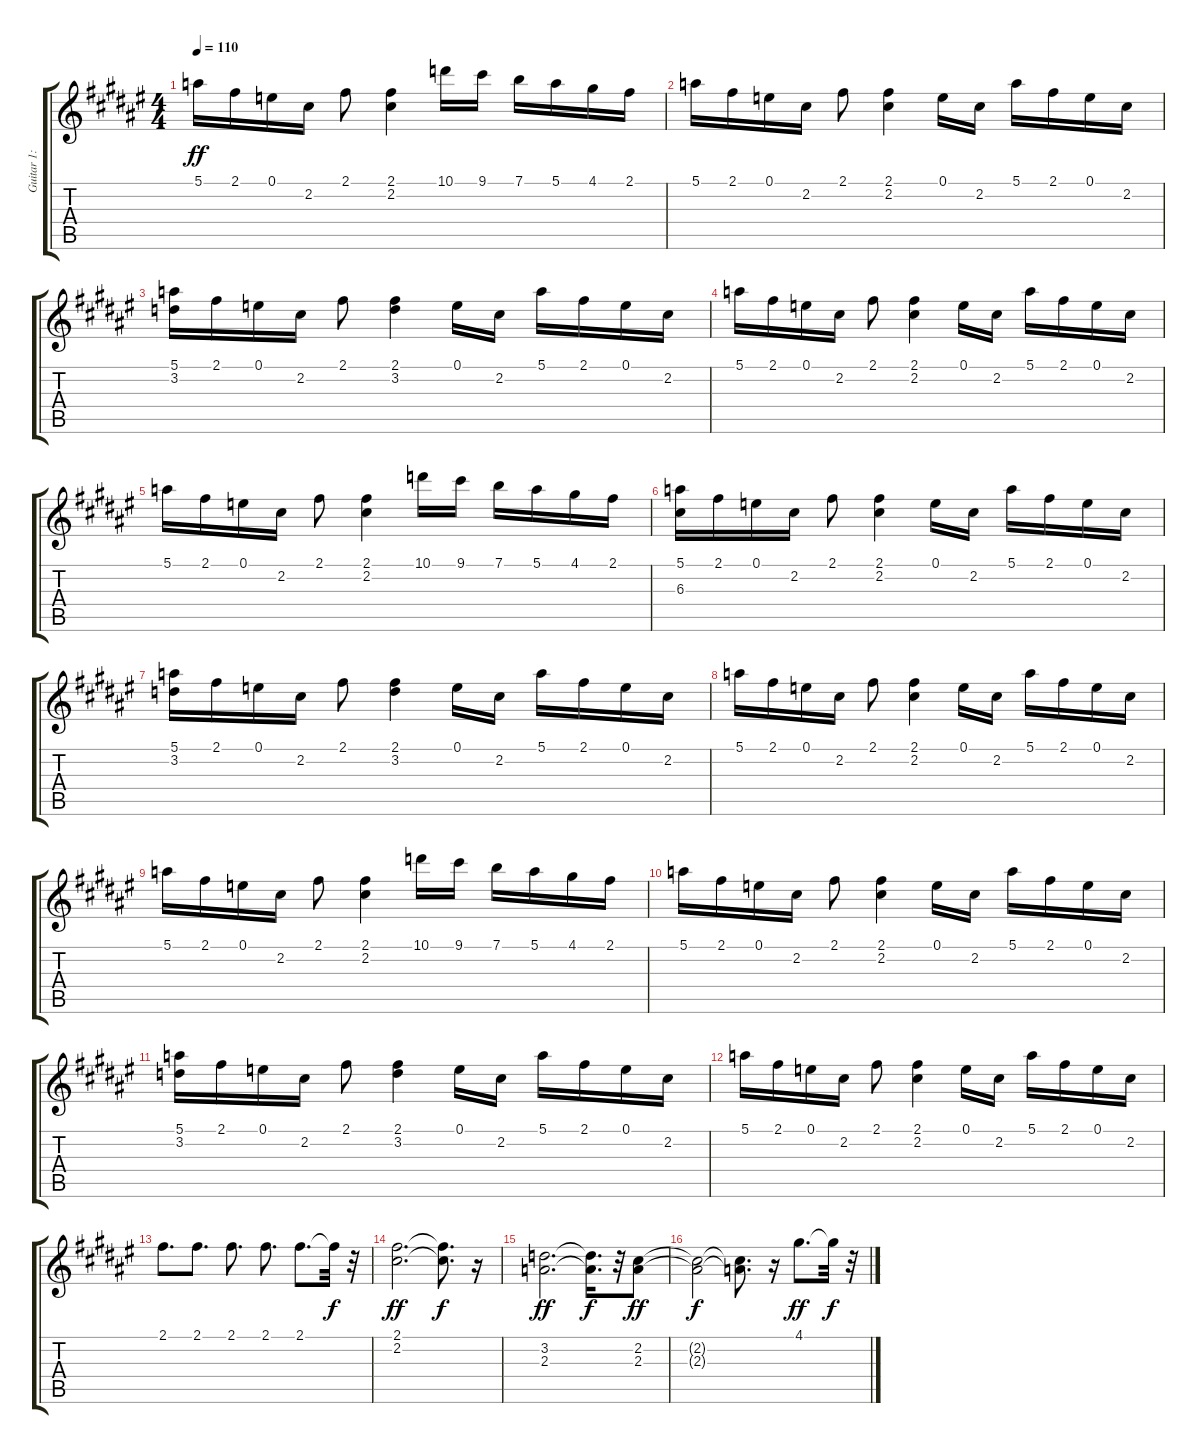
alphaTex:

\track ("Guitar 1: Eddie Martinez" "Guitar 1: ") {instrument overdrivenguitar}
\staff {score tabs}
\tuning (E4 B3 G3 D3 A2 E2) {hide}
\ts (4 4)
\tempo 110
\clef g2
\ks f#
5.1.16{dy ff} 2.1.16 0.1.16 2.2.16 2.1.8 (2.1 2.2).4 10.1.16 9.1.16 7.1.16 5.1.16 4.1.16 2.1.16 |
5.1.16 2.1.16 0.1.16 2.2.16 2.1.8 (2.1 2.2).4 0.1.16 2.2.16 5.1.16 2.1.16 0.1.16 2.2.16 |
(5.1 3.2).16 2.1.16 0.1.16 2.2.16 2.1.8 (2.1 3.2).4 0.1.16 2.2.16 5.1.16 2.1.16 0.1.16 2.2.16 |
5.1.16 2.1.16 0.1.16 2.2.16 2.1.8 (2.1 2.2).4 0.1.16 2.2.16 5.1.16 2.1.16 0.1.16 2.2.16 |
5.1.16 2.1.16 0.1.16 2.2.16 2.1.8 (2.1 2.2).4 10.1.16 9.1.16 7.1.16 5.1.16 4.1.16 2.1.16 |
(5.1 6.3).16 2.1.16 0.1.16 2.2.16 2.1.8 (2.1 2.2).4 0.1.16 2.2.16 5.1.16 2.1.16 0.1.16 2.2.16 |
(5.1 3.2).16 2.1.16 0.1.16 2.2.16 2.1.8 (2.1 3.2).4 0.1.16 2.2.16 5.1.16 2.1.16 0.1.16 2.2.16 |
5.1.16 2.1.16 0.1.16 2.2.16 2.1.8 (2.1 2.2).4 0.1.16 2.2.16 5.1.16 2.1.16 0.1.16 2.2.16 |
5.1.16 2.1.16 0.1.16 2.2.16 2.1.8 (2.1 2.2).4 10.1.16 9.1.16 7.1.16 5.1.16 4.1.16 2.1.16 |
5.1.16 2.1.16 0.1.16 2.2.16 2.1.8 (2.1 2.2).4 0.1.16 2.2.16 5.1.16 2.1.16 0.1.16 2.2.16 |
(5.1 3.2).16 2.1.16 0.1.16 2.2.16 2.1.8 (2.1 3.2).4 0.1.16 2.2.16 5.1.16 2.1.16 0.1.16 2.2.16 |
5.1.16 2.1.16 0.1.16 2.2.16 2.1.8 (2.1 2.2).4 0.1.16 2.2.16 5.1.16 2.1.16 0.1.16 2.2.16 |
2.1.8{d} 2.1.8{d} 2.1.8{d} 2.1.8{d} 2.1.8{d} 2.1{t}.32{dy f} r.32 |
(2.1 2.2).2{d dy ff} (2.1{t} 2.2{t}).8{d dy f} r.16 |
(3.2 2.3).2{d dy ff} (3.2{t} 2.3{t}).16{d dy f} r.32 (2.2 2.3).8{dy ff} |
(2.2{t} 2.3{t}).2{dy f} (2.2{t} 2.3{t}).8{d} r.16 4.1.8{d dy ff} 4.1{t}.32{dy f} r.32
